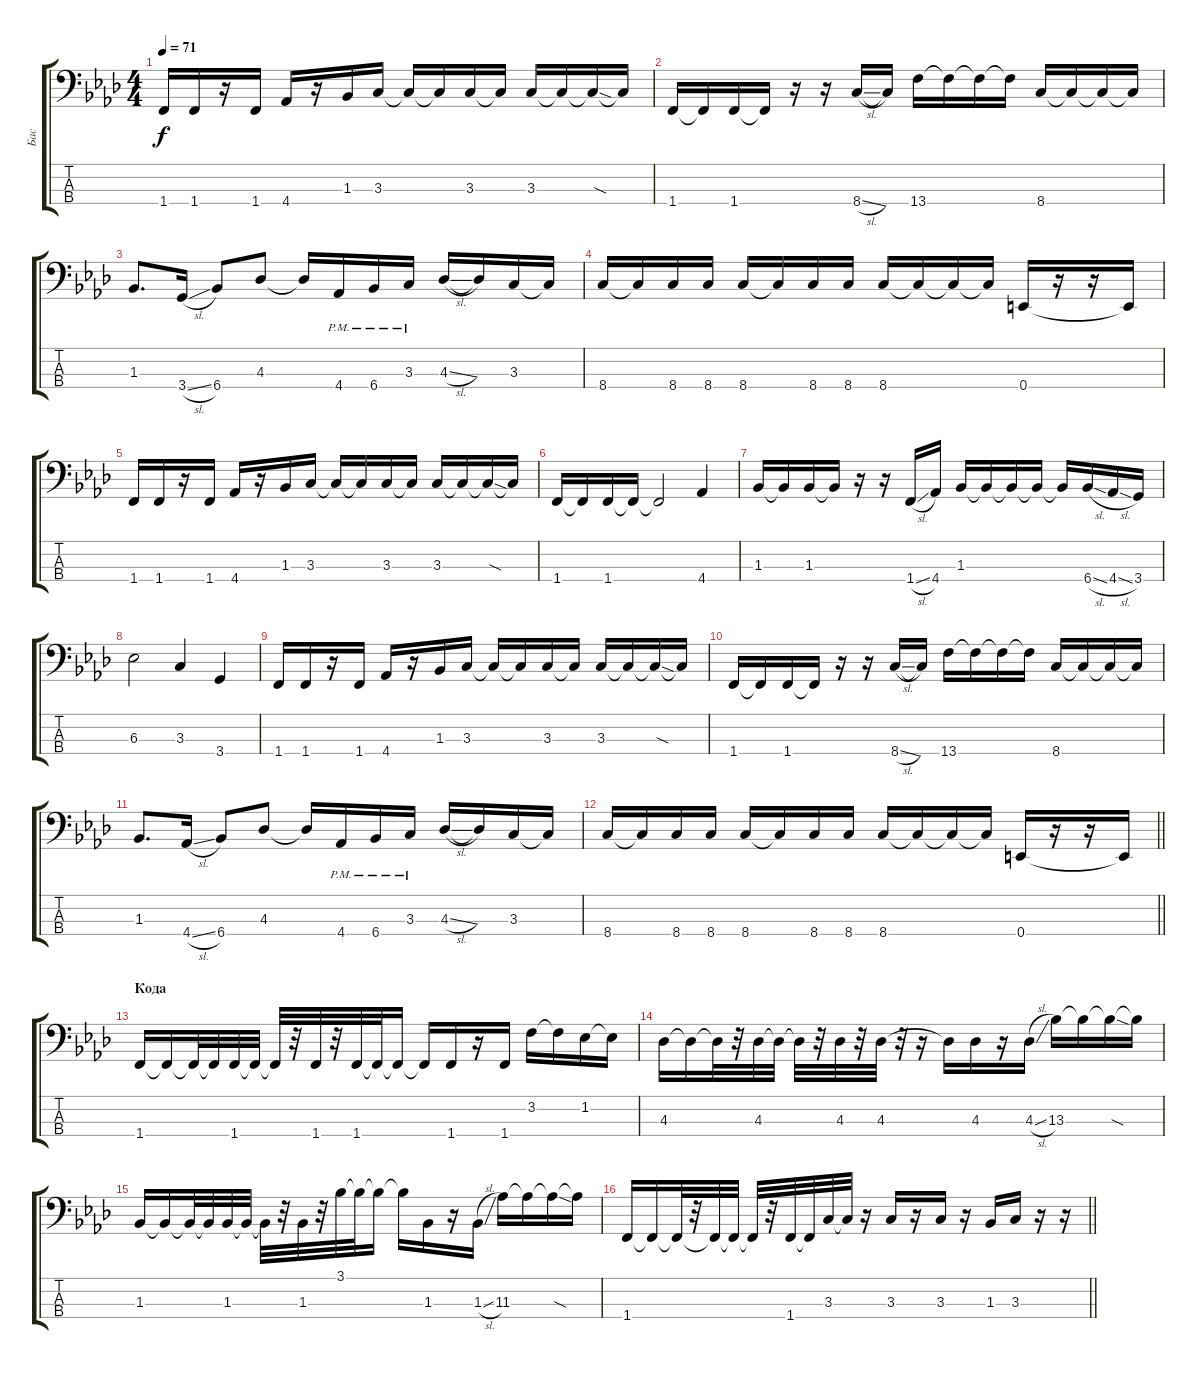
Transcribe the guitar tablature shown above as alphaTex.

\track ("Бас" "Бас") {instrument electricbassfinger}
\staff {score tabs}
\tuning (G2 D2 A1 E1) {hide}
\ts (4 4)
\tempo 71
\clef f4
\ks fminor
1.4.16{dy f} 1.4.16 r.16 1.4.16 4.4.16 r.16 1.3.16 3.3.16 3.3{t}.16 3.3{t}.16 3.3.16 3.3{t}.16 3.3.16 3.3{t}.16 3.3{sod t}.16 3.3{t}.16 |
1.4.16 1.4{t}.16 1.4.16 1.4{t}.16 r.16 r.16 8.4{sl}.16 8.4{t}.16 13.4.16 13.4{t}.16 13.4{t}.16 13.4{t}.16 8.4.16 8.4{t}.16 8.4{t}.16 8.4{t}.16 |
1.3.8{d} 3.4{sl}.16 6.4.8 4.3.8 4.3{t}.16 4.4{pm}.16 6.4{pm}.16 3.3{pm}.16 4.3{sl}.16 4.3{t}.16 3.3.16 3.3{t}.16 |
8.4.16 8.4{t}.16 8.4.16 8.4.16 8.4.16 8.4{t}.16 8.4.16 8.4.16 8.4.16 8.4{t}.16 8.4{t}.16 8.4{t}.16 0.4.16 r.16 r.16 0.4{t}.16 |
1.4.16 1.4.16 r.16 1.4.16 4.4.16 r.16 1.3.16 3.3.16 3.3{t}.16 3.3{t}.16 3.3.16 3.3{t}.16 3.3.16 3.3{t}.16 3.3{sod t}.16 3.3{t}.16 |
1.4.16 1.4{t}.16 1.4.16 1.4{t}.16 1.4{t}.2 4.4.4 |
1.3.16 1.3{t}.16 1.3.16 1.3{t}.16 r.16 r.16 1.4{sl}.16 4.4.16 1.3.16 1.3{t}.16 1.3{t}.16 1.3{t}.16 1.3{t}.16 6.4{sl}.16 4.4{sl}.16 3.4.16 |
6.3.2 3.3.4 3.4.4 |
1.4.16 1.4.16 r.16 1.4.16 4.4.16 r.16 1.3.16 3.3.16 3.3{t}.16 3.3{t}.16 3.3.16 3.3{t}.16 3.3.16 3.3{t}.16 3.3{sod t}.16 3.3{t}.16 |
1.4.16 1.4{t}.16 1.4.16 1.4{t}.16 r.16 r.16 8.4{sl}.16 8.4{t}.16 13.4.16 13.4{t}.16 13.4{t}.16 13.4{t}.16 8.4.16 8.4{t}.16 8.4{t}.16 8.4{t}.16 |
1.3.8{d} 4.4{sl}.16 6.4.8 4.3.8 4.3{t}.16 4.4{pm}.16 6.4{pm}.16 3.3{pm}.16 4.3{sl}.16 4.3{t}.16 3.3.16 3.3{t}.16 |
\barLineRight lightlight
8.4.16 8.4{t}.16 8.4.16 8.4.16 8.4.16 8.4{t}.16 8.4.16 8.4.16 8.4.16 8.4{t}.16 8.4{t}.16 8.4{t}.16 0.4.16 r.16 r.16 0.4{t}.16 |
\section ("" "Кода")
1.4.16 1.4{t}.16 1.4{t}.32 1.4{t}.32 1.4.32 1.4{t}.32 1.4{t}.32 r.32 1.4.32 r.32 1.4.32 1.4{t}.32 1.4{t}.16 1.4{t}.16 1.4.16 r.16 1.4.16 3.2.16 3.2{t}.16 1.2.16 1.2{t}.16 |
4.3.16 4.3{t}.16 4.3{t}.32 r.32 4.3.32 4.3{t}.32 4.3{t}.32 r.32 4.3.32 r.32 4.3.32 r.32 r.16 4.3{t}.16 4.3.16 r.16 4.3{sl}.16 13.3.16 13.3{t}.16 13.3{sod t}.16 13.3{t}.16 |
1.3.16 1.3{t}.16 1.3{t}.32 1.3{t}.32 1.3.32 1.3{t}.32 1.3{t}.32 r.32 1.3.32 r.32 3.1.32 3.1{t}.32 3.1{t}.16 3.1{t}.16 1.3.16 r.16 1.3{sl}.16 11.3.16 11.3{t}.16 11.3{sod t}.16 11.3{t}.16 |
\barLineRight lightlight
1.4.16 1.4{t}.16 1.4{t}.32 r.32 1.4{t}.32 1.4{t}.32 1.4{t}.32 r.32 1.4.32 1.4{t}.32 3.3.32 3.3{t}.32 r.16 3.3.16 r.16 3.3.16 r.16 1.3.16 3.3.16 r.16 r.16
